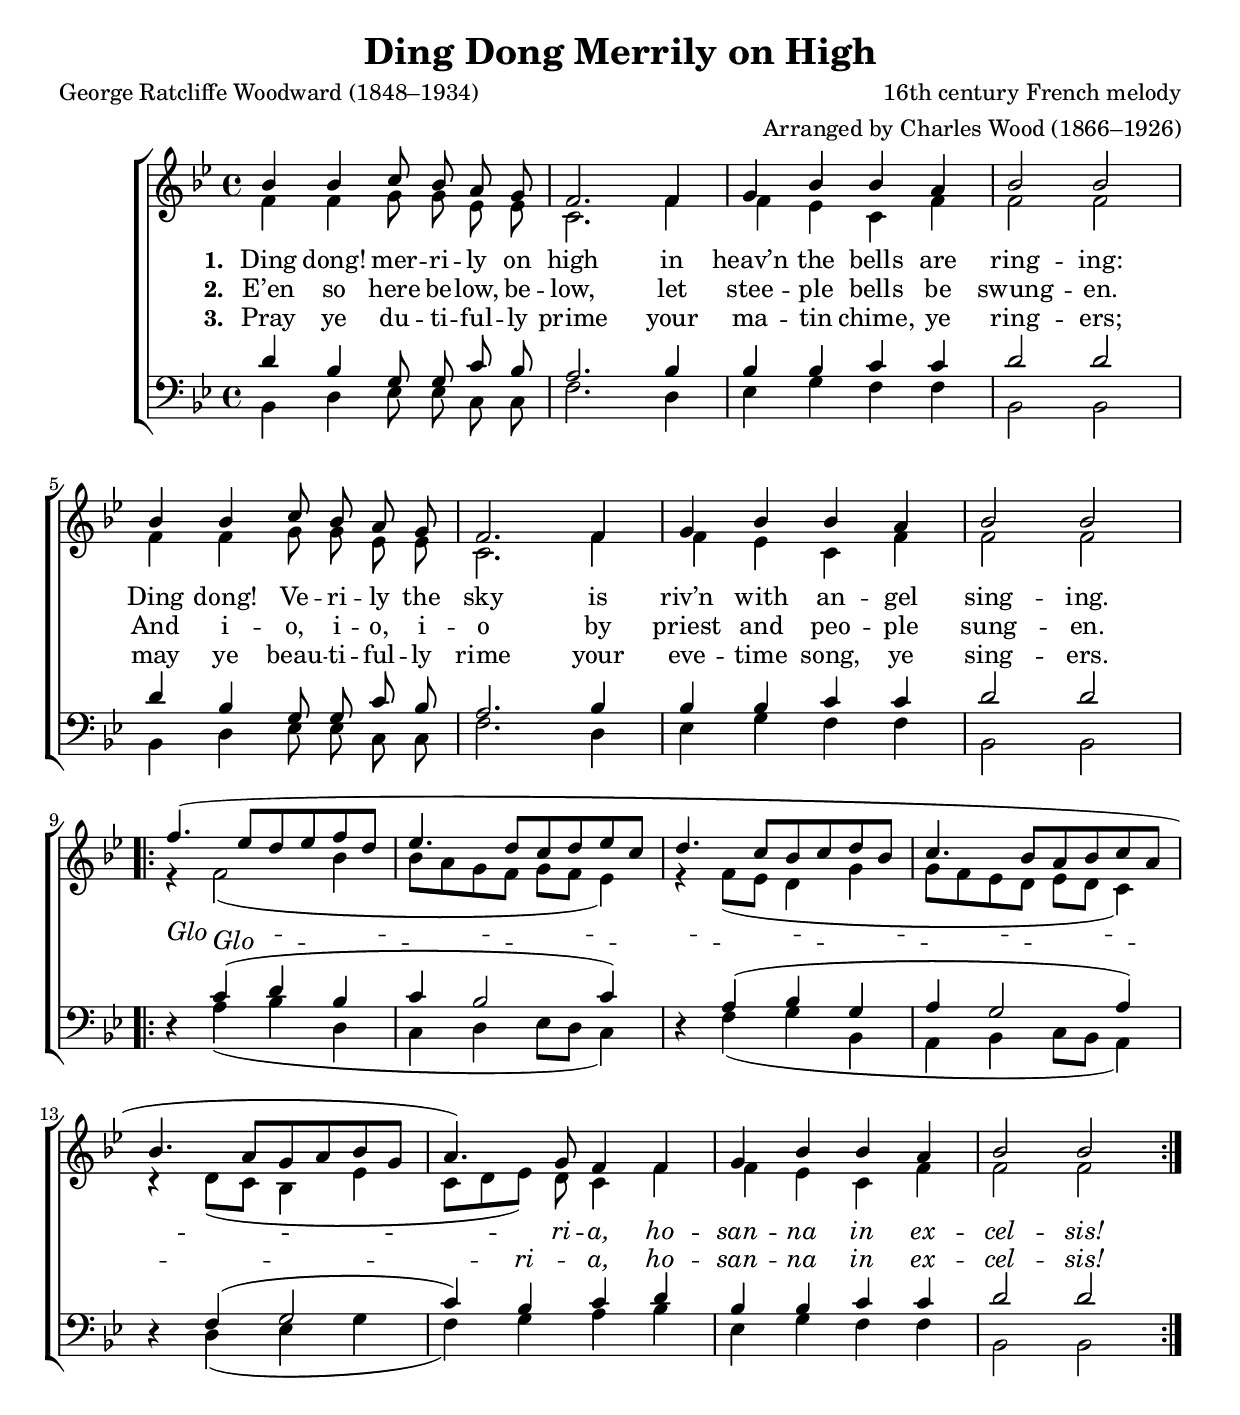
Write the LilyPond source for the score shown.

\version "2.14.2"
\include "util.ly"
\header {
  title = "Ding Dong Merrily on High"
  poet = "George Ratcliffe Woodward (1848–1934)"
  composer = "16th century French melody"
  arranger = "Arranged by Charles Wood (1866–1926)" 
  %tagline = \markup { from  \italic {The Cambridge Carol Book}, 1924} 
}

global = {
  \key bes \major
  \time 4/4
  \autoBeamOff
}

sopMusic = \relative c'' {
  \repeat unfold 2 {
    bes4 bes c8 bes a g |
    f2. f4 |
    g bes bes a |
    bes2 bes
  } \break
  \repeat volta 2 {
    f'4.( ees8[ d ees f d] |
    ees4. d8[ c d ees c] |
    d4. c8[ bes c d bes] |
    c4. bes8[ a bes c a] |
    
    bes4. a8[ g a bes g] |
    a4.) g8 f4 f |
    g bes bes a |
    bes2 bes 2
  }
}
sopWords = \lyricmode {
  
}

altoMusic = \relative c' {
  \repeat unfold 2 {
    f4 f g8 g ees ees |
    c2. f4 |
    f ees c f |
    f2 f |
  }
  \repeat volta 2 {
    r4 f2( bes4 |
    bes8[ a g f] g[ f] ees4) |
    r4  f8([ ees] d4 g |
    g8[ f ees d] ees[ d] c4) |
    
    r4 d8([ c] bes4 ees |
    c8[ d ees]) d c4 f |
    f ees c f |
    f2 f
  }
}
altoWords = \lyricmode {
  \dropLyricsVII
  \set stanza = #"1. "
  Ding dong! mer -- ri -- ly on high in heav’n the bells are ring -- ing:
  Ding dong!  Ve -- ri -- ly the sky is riv’n with an -- gel sing -- ing.
  \markup\italic Glo -- \markup\italic ri -- \markup\italic a, \markup\italic ho -- \markup\italic san -- \markup\italic na \markup\italic in \markup\italic ex -- \markup\italic cel -- \markup\italic sis!
}
altoWordsII = \lyricmode {
  \dropLyricsVII
  \set stanza = #"2. "
  E’en so here be -- low, be -- low, let stee -- ple bells be swung -- en.
  And i -- o, i -- o, i -- o by priest and peo -- ple sung -- en.
}
altoWordsIII = \lyricmode {
  \dropLyricsVII
  \set stanza = #"3. "
  Pray ye du -- ti -- ful -- ly prime your ma -- tin chime, ye ring -- ers;
  may ye beau -- ti -- ful -- ly rime your eve -- time song, ye sing -- ers.
}

tenorMusic = \relative c' {
  \repeat unfold 2 {
    d4 bes g8 g c bes |
    a2. bes4 |
    bes bes c c |
    d2 d |
  }
  \repeat volta 2 {
    d,4\rest c'( d bes |
    c bes2 c4) |
    d,4\rest a'( bes g |
    a g2 a4) |
    
    d,\rest f( g2 |
    c4) bes c d |
    bes bes c c |
    d2 d
  }
}
tenorWords = \lyricmode {
  \repeat unfold 28 { \skip 1}
  \markup\italic Glo -- _ _ \markup\italic ri -- \markup\italic a, \markup\italic ho -- \markup\italic san -- \markup\italic na \markup\italic in \markup\italic ex -- \markup\italic cel -- \markup\italic sis!
}

bassMusic = \relative c {
  \repeat unfold 2 {
    bes4 d ees8 ees c c |
    f2. d4 |
    ees g f f |
    bes,2 bes |
  }
  \repeat volta 2 {
    s4 a'4( bes d, |
    c d ees8[ d] c4) |
    s4 f( g bes, |
    a bes c8[ bes] a4) |
    
    s4 d( ees g |
    f) g a bes |
    ees, g f f |
    bes,2 bes
  }
}
bassWords = \lyricmode {

}

\score {
  <<
   \new ChoirStaff <<
    \new Staff = women <<
      \new Voice = "sopranos" { \voiceOne << \global \sopMusic >> }
      \new Voice = "altos" { \voiceTwo << \global \altoMusic >> }
    >>
    \new Lyrics \with { alignAboveContext = #"women" \override VerticalAxisGroup #'nonstaff-relatedstaff-spacing = #'((basic-distance . 1))} \lyricsto "sopranos" \sopWords
    \new Lyrics = "altosIII"  \with { alignBelowContext = #"women" } \lyricsto "sopranos" \altoWordsIII
    \new Lyrics = "altosII"  \with { alignBelowContext = #"women" } \lyricsto "sopranos" \altoWordsII
    \new Lyrics = "altos"  \with { alignBelowContext = #"women" \override VerticalAxisGroup #'nonstaff-relatedstaff-spacing = #'((basic-distance . 1))} \lyricsto "sopranos" \altoWords
   \new Staff = men <<
      \clef bass
      \new Voice = "tenors" { \voiceOne << \global \tenorMusic >> }
      \new Voice = "basses" { \voiceTwo << \global \bassMusic >> }
    >>
    \new Lyrics \with { alignAboveContext = #"men"  } \lyricsto "tenors" \tenorWords
    \new Lyrics \with { alignBelowContext = #"men" } \lyricsto "basses" \bassWords
  >>
%    \new PianoStaff << \new Staff { \new Voice { \pianoRH } } \new Staff { \clef "bass" \pianoLH } >>
  >>
  \layout { }
  
}

\score {
  \unfoldRepeats

  <<
   \new ChoirStaff <<
    \new Staff = women <<
      \new Voice = "sopranos" { \voiceOne << \global \sopMusic >> }
      \new Voice = "altos" { \voiceTwo << \global \altoMusic >> }
    >>
    \new Lyrics \with { alignAboveContext = #"women" \override VerticalAxisGroup #'nonstaff-relatedstaff-spacing = #'((basic-distance . 1))} \lyricsto "sopranos" \sopWords
    \new Lyrics = "altosIII"  \with { alignBelowContext = #"women" } \lyricsto "sopranos" \altoWordsIII
    \new Lyrics = "altosII"  \with { alignBelowContext = #"women" } \lyricsto "sopranos" \altoWordsII
    \new Lyrics = "altos"  \with { alignBelowContext = #"women" \override VerticalAxisGroup #'nonstaff-relatedstaff-spacing = #'((basic-distance . 1))} \lyricsto "sopranos" \altoWords
   \new Staff = men <<
      \clef bass
      \new Voice = "tenors" { \voiceOne << \global \tenorMusic >> }
      \new Voice = "basses" { \voiceTwo << \global \bassMusic >> }
    >>
    \new Lyrics \with { alignAboveContext = #"men"  } \lyricsto "tenors" \tenorWords
    \new Lyrics \with { alignBelowContext = #"men" } \lyricsto "basses" \bassWords
  >>
%    \new PianoStaff << \new Staff { \new Voice { \pianoRH } } \new Staff { \clef "bass" \pianoLH } >>
  >>
  
  \midi {
    \tempo 4 = 165
    \set Staff.midiInstrument = "flute"
  
    \context {
      \Voice
      \remove "Dynamic_performer"
    }
  }
}

